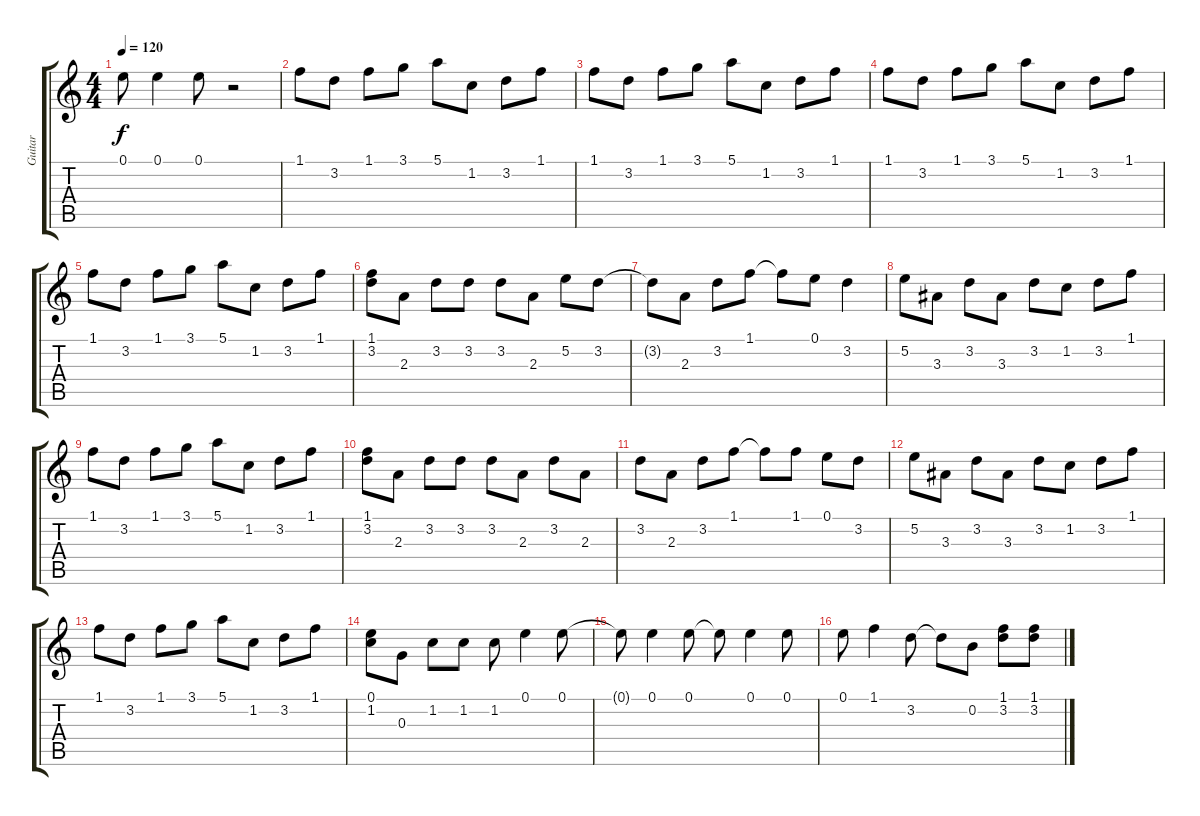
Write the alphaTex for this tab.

\track ("Guitar" "Guitar") {instrument acousticguitarnylon}
\staff {score tabs}
\tuning (E4 B3 G3 D3 A2 E2) {hide}
\ts (4 4)
\tempo 120
\clef g2
\ks c
0.1{t}.8{dy f} 0.1.4 0.1.8 r.2 |
1.1.8 3.2.8 1.1.8 3.1.8 5.1.8 1.2.8 3.2.8 1.1.8 |
1.1.8 3.2.8 1.1.8 3.1.8 5.1.8 1.2.8 3.2.8 1.1.8 |
1.1.8 3.2.8 1.1.8 3.1.8 5.1.8 1.2.8 3.2.8 1.1.8 |
1.1.8 3.2.8 1.1.8 3.1.8 5.1.8 1.2.8 3.2.8 1.1.8 |
(1.1 3.2).8 2.3.8 3.2.8 3.2.8 3.2.8 2.3.8 5.2.8 3.2.8 |
3.2{t}.8 2.3.8 3.2.8 1.1.8 1.1{t}.8 0.1.8 3.2.4 |
5.2.8 3.3.8 3.2.8 3.3.8 3.2.8 1.2.8 3.2.8 1.1.8 |
1.1.8 3.2.8 1.1.8 3.1.8 5.1.8 1.2.8 3.2.8 1.1.8 |
(1.1 3.2).8 2.3.8 3.2.8 3.2.8 3.2.8 2.3.8 3.2.8 2.3.8 |
3.2.8 2.3.8 3.2.8 1.1.8 1.1{t}.8 1.1.8 0.1.8 3.2.8 |
5.2.8 3.3.8 3.2.8 3.3.8 3.2.8 1.2.8 3.2.8 1.1.8 |
1.1.8 3.2.8 1.1.8 3.1.8 5.1.8 1.2.8 3.2.8 1.1.8 |
(0.1 1.2).8 0.3.8 1.2.8 1.2.8 1.2.8 0.1.4 0.1.8 |
0.1{t}.8 0.1.4 0.1.8 0.1{t}.8 0.1.4 0.1.8 |
0.1.8 1.1.4 3.2.8 3.2{t}.8 0.2.8 (1.1 3.2).8 (1.1 3.2).8
